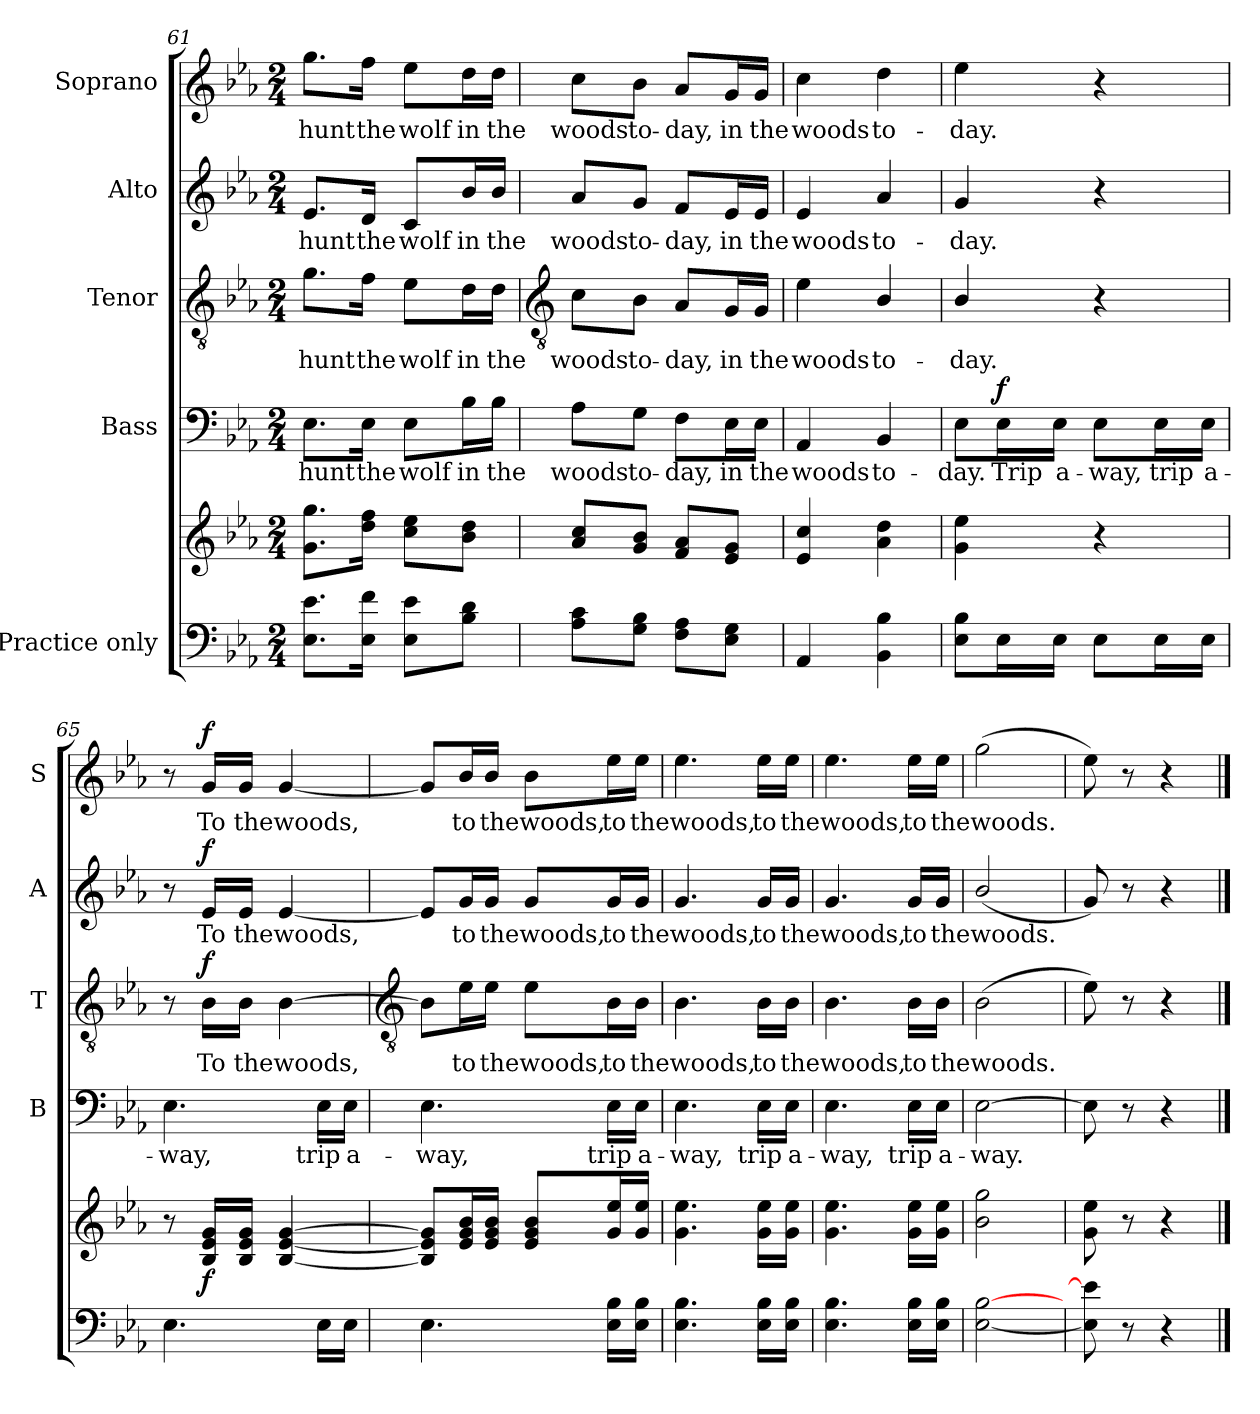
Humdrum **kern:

**kern	**kern	**dynam	**kern	**text	**dynam	**kern	**text	**dynam	**kern	**text	**dynam	**kern	**text	**dynam
*part5	*part5	*part5	*part4	*part4	*part4	*part3	*part3	*part3	*part2	*part2	*part2	*part1	*part1	*part1
*staff6	*staff5	*staff5/6	*staff4	*staff4	*staff4	*staff3	*staff3	*staff3	*staff2	*staff2	*staff2	*staff1	*staff1	*staff1
*I"Practice only	*	*	*I"Bass	*	*	*I"Tenor	*	*	*I"Alto	*	*	*I"Soprano	*	*
*	*	*	*I'B	*	*	*I'T	*	*	*I'A	*	*	*I'S	*	*
*clefF4	*clefG2	*	*clefF4	*	*	*clefGv2	*	*	*clefG2	*	*	*clefG2	*	*
*k[b-e-a-]	*k[b-e-a-]	*	*k[b-e-a-]	*	*	*k[b-e-a-]	*	*	*k[b-e-a-]	*	*	*k[b-e-a-]	*	*
*E-:	*E-:	*	*E-:	*	*	*E-:	*	*	*E-:	*	*	*E-:	*	*
*M2/4	*M2/4	*	*M2/4	*	*	*M2/4	*	*	*M2/4	*	*	*M2/4	*	*
=61	=61	=61	=61	=61	=61	=61	=61	=61	=61	=61	=61	=61	=61	=61
!	!	!	!	!LO:LY:b	!	!	!LO:LY:b	!	!	!LO:LY:b	!	!	!LO:LY:b	!
8.E- 8.e-L	8.g 8.ggL	.	8.E-\L	hunt	.	8.g\L	hunt	.	8.e-/L	hunt	.	8.gg\L	hunt	.
!	!	!	!	!LO:LY:b	!	!	!LO:LY:b	!	!	!LO:LY:b	!	!	!LO:LY:b	!
16E- 16fJ	16dd 16ffJ	.	16E-\Jk	the	.	16f\Jk	the	.	16d/Jk	the	.	16ff\Jk	the	.
!	!	!	!	!LO:LY:b	!	!	!LO:LY:b	!	!	!LO:LY:b	!	!	!LO:LY:b	!
8E- 8e-L	8cc 8ee-L	.	8E-\L	wolf	.	8e-\L	wolf	.	8c/L	wolf	.	8ee-\L	wolf	.
!	!	!	!	!LO:LY:b	!	!	!LO:LY:b	!	!	!LO:LY:b	!	!	!LO:LY:b	!
8B- 8dJ	8b- 8ddJ	.	16B-\L	in	.	16d\L	in	.	16b-/L	in	.	16dd\L	in	.
!	!	!	!	!LO:LY:b	!	!	!LO:LY:b	!	!	!LO:LY:b	!	!	!LO:LY:b	!
.	.	.	16B-\JJ	the	.	16d\JJ	the	.	16b-/JJ	the	.	16dd\JJ	the	.
!!LO:LB:g=z
=62	=62	=62	=62	=62	=62	=62	=62	=62	=62	=62	=62	=62	=62	=62
*	*	*	*	*	*	*clefGv2	*	*	*	*	*	*	*	*
!	!	!	!	!LO:LY:b	!	!	!LO:LY:b	!	!	!LO:LY:b	!	!	!LO:LY:b	!
8A- 8cL	8a- 8ccL	.	8A-\L	woods	.	8c\L	woods	.	8a-/L	woods	.	8cc\L	woods	.
!	!	!	!	!LO:LY:b	!	!	!LO:LY:b	!	!	!LO:LY:b	!	!	!LO:LY:b	!
8G 8B-J	8g/ 8b-/J	.	8G\J	to-	.	8B-\J	to-	.	8g/J	to-	.	8b-\J	to-	.
!	!	!	!	!LO:LY:b	!	!	!LO:LY:b	!	!	!LO:LY:b	!	!	!LO:LY:b	!
8F 8A-L	8f 8a-L	.	8F\L	-day,	.	8A-/L	-day,	.	8f/L	-day,	.	8a-/L	-day,	.
!	!	!	!	!LO:LY:b	!	!	!LO:LY:b	!	!	!LO:LY:b	!	!	!LO:LY:b	!
8E- 8GJ	8e- 8gJ	.	16E-\L	in	.	16G/L	in	.	16e-/L	in	.	16g/L	in	.
!	!	!	!	!LO:LY:b	!	!	!LO:LY:b	!	!	!LO:LY:b	!	!	!LO:LY:b	!
.	.	.	16E-\JJ	the	.	16G/JJ	the	.	16e-/JJ	the	.	16g/JJ	the	.
=63	=63	=63	=63	=63	=63	=63	=63	=63	=63	=63	=63	=63	=63	=63
!	!	!	!	!LO:LY:b	!	!	!LO:LY:b	!	!	!LO:LY:b	!	!	!LO:LY:b	!
4AA-	4e- 4cc	.	4AA-	woods	.	4e-	woods	.	4e-	woods	.	4cc	woods	.
!	!	!	!	!LO:LY:b	!	!	!LO:LY:b	!	!	!LO:LY:b	!	!	!LO:LY:b	!
4BB- 4B-	4a- 4dd	.	4BB-	to-	.	4B-/	to-	.	4a-	to-	.	4dd	to-	.
=64	=64	=64	=64	=64	=64	=64	=64	=64	=64	=64	=64	=64	=64	=64
!	!	!	!	!LO:LY:b	!	!	!LO:LY:b	!	!	!LO:LY:b	!	!	!LO:LY:b	!
8E- 8B-L	4g 4ee-	.	8E-\L	-day.	.	4B-/	-day.	.	4g	-day.	.	4ee-	-day.	.
!	!	!	!	!LO:LY:b	!LO:DY:b	!	!	!	!	!	!	!	!	!
16E-L	.	.	16E-\L	Trip	f	.	.	.	.	.	.	.	.	.
!	!	!	!	!LO:LY:b	!	!	!	!	!	!	!	!	!	!
16E-JJ	.	.	16E-\JJ	a-	.	.	.	.	.	.	.	.	.	.
!	!	!	!	!LO:LY:b	!	!	!	!	!	!	!	!	!	!
8E-L	4r	.	8E-\L	-way,	.	4r	.	.	4r	.	.	4r	.	.
!	!	!	!	!LO:LY:b	!	!	!	!	!	!	!	!	!	!
16E-L	.	.	16E-\L	trip	.	.	.	.	.	.	.	.	.	.
!	!	!	!	!LO:LY:b	!	!	!	!	!	!	!	!	!	!
16E-JJ	.	.	16E-\JJ	a-	.	.	.	.	.	.	.	.	.	.
=65	=65	=65	=65	=65	=65	=65	=65	=65	=65	=65	=65	=65	=65	=65
!	!	!	!	!LO:LY:b	!	!	!	!	!	!	!	!	!	!
4.E-	8r	.	4.E-	-way,	.	8r	.	.	8r	.	.	8r	.	.
!	!	!LO:DY:b	!	!	!	!	!LO:LY:b	!LO:DY:b	!	!LO:LY:b	!LO:DY:b	!	!LO:LY:b	!LO:DY:b
.	16B- 16e- 16gLL	f	.	.	.	16B-\LL	To	f	16e-/LL	To	f	16g/LL	To	f
!	!	!	!	!	!	!	!LO:LY:b	!	!	!LO:LY:b	!	!	!LO:LY:b	!
.	16B- 16e- 16gJJ	.	.	.	.	16B-\JJ	the	.	16e-/JJ	the	.	16g/JJ	the	.
!	!	!	!	!	!	!	!LO:LY:b	!	!	!LO:LY:b	!	!	!LO:LY:b	!
.	[4B- [4e- [4g	.	.	.	.	[4B-	woods,	.	[4e-	woods,	.	[4g	woods,	.
!	!	!	!	!LO:LY:b	!	!	!	!	!	!	!	!	!	!
16E-LL	.	.	16E-\LL	trip	.	.	.	.	.	.	.	.	.	.
!	!	!	!	!LO:LY:b	!	!	!	!	!	!	!	!	!	!
16E-JJ	.	.	16E-\JJ	a-	.	.	.	.	.	.	.	.	.	.
!!LO:LB:g=z
=66	=66	=66	=66	=66	=66	=66	=66	=66	=66	=66	=66	=66	=66	=66
*	*	*	*	*	*	*clefGv2	*	*	*	*	*	*	*	*
!	!	!	!	!LO:LY:b	!	!	!	!	!	!	!	!	!	!
4.E-	8B-] 8e-] 8g]L	.	4.E-	-way,	.	8B-\L]	.	.	8e-/L]	.	.	8g/L]	.	.
!	!	!	!	!	!	!	!LO:LY:b	!	!	!LO:LY:b	!	!	!LO:LY:b	!
.	16e- 16g 16b-L	.	.	.	.	16e-\L	to	.	16g/L	to	.	16b-/L	to	.
!	!	!	!	!	!	!	!LO:LY:b	!	!	!LO:LY:b	!	!	!LO:LY:b	!
.	16e- 16g 16b-JJ	.	.	.	.	16e-\JJ	the	.	16g/JJ	the	.	16b-/JJ	the	.
!	!	!	!	!	!	!	!LO:LY:b	!	!	!LO:LY:b	!	!	!LO:LY:b	!
.	8e- 8g 8b-L	.	.	.	.	8e-\L	woods,	.	8g/L	woods,	.	8b-\L	woods,	.
!	!	!	!	!LO:LY:b	!	!	!LO:LY:b	!	!	!LO:LY:b	!	!	!LO:LY:b	!
16E- 16B-LL	16g 16ee-L	.	16E-\LL	trip	.	16B-\L	to	.	16g/L	to	.	16ee-\L	to	.
!	!	!	!	!LO:LY:b	!	!	!LO:LY:b	!	!	!LO:LY:b	!	!	!LO:LY:b	!
16E- 16B-JJ	16g 16ee-JJ	.	16E-\JJ	a-	.	16B-\JJ	the	.	16g/JJ	the	.	16ee-\JJ	the	.
=67	=67	=67	=67	=67	=67	=67	=67	=67	=67	=67	=67	=67	=67	=67
!	!	!	!	!LO:LY:b	!	!	!LO:LY:b	!	!	!LO:LY:b	!	!	!LO:LY:b	!
4.E- 4.B-	4.g 4.ee-	.	4.E-	-way,	.	4.B-	woods,	.	4.g	woods,	.	4.ee-	woods,	.
!	!	!	!	!LO:LY:b	!	!	!LO:LY:b	!	!	!LO:LY:b	!	!	!LO:LY:b	!
16E- 16B-LL	16g 16ee-LL	.	16E-\LL	trip	.	16B-\LL	to	.	16g/LL	to	.	16ee-\LL	to	.
!	!	!	!	!LO:LY:b	!	!	!LO:LY:b	!	!	!LO:LY:b	!	!	!LO:LY:b	!
16E- 16B-JJ	16g 16ee-JJ	.	16E-\JJ	a-	.	16B-\JJ	the	.	16g/JJ	the	.	16ee-\JJ	the	.
=68	=68	=68	=68	=68	=68	=68	=68	=68	=68	=68	=68	=68	=68	=68
!	!	!	!	!LO:LY:b	!	!	!LO:LY:b	!	!	!LO:LY:b	!	!	!LO:LY:b	!
4.E- 4.B-	4.g 4.ee-	.	4.E-	-way,	.	4.B-	woods,	.	4.g	woods,	.	4.ee-	woods,	.
!	!	!	!	!LO:LY:b	!	!	!LO:LY:b	!	!	!LO:LY:b	!	!	!LO:LY:b	!
16E- 16B-LL	16g 16ee-LL	.	16E-\LL	trip	.	16B-\LL	to	.	16g/LL	to	.	16ee-\LL	to	.
!	!	!	!	!LO:LY:b	!	!	!LO:LY:b	!	!	!LO:LY:b	!	!	!LO:LY:b	!
16E- 16B-JJ	16g 16ee-JJ	.	16E-\JJ	a-	.	16B-\JJ	the	.	16g/JJ	the	.	16ee-\JJ	the	.
=69	=69	=69	=69	=69	=69	=69	=69	=69	=69	=69	=69	=69	=69	=69
!	!	!	!	!LO:LY:b	!	!	!LO:LY:b	!	!	!LO:LY:b	!	!	!LO:LY:b	!
[2E- [2B-	2b- 2gg	.	[2E-	-way.	.	(>2B-	woods.	.	(<2b-/	woods.	.	(>2gg	woods.	.
=70	=70	=70	=70	=70	=70	=70	=70	=70	=70	=70	=70	=70	=70	=70
8E-] 8e-]	8g 8ee-	.	8E-]	.	.	8e-)	.	.	8g)	.	.	8ee-)	.	.
8r	8r	.	8r	.	.	8r	.	.	8r	.	.	8r	.	.
4r	4r	.	4r	.	.	4r	.	.	4r	.	.	4r	.	.
==	==	==	==	==	==	==	==	==	==	==	==	==	==	==
*-	*-	*-	*-	*-	*-	*-	*-	*-	*-	*-	*-	*-	*-	*-
